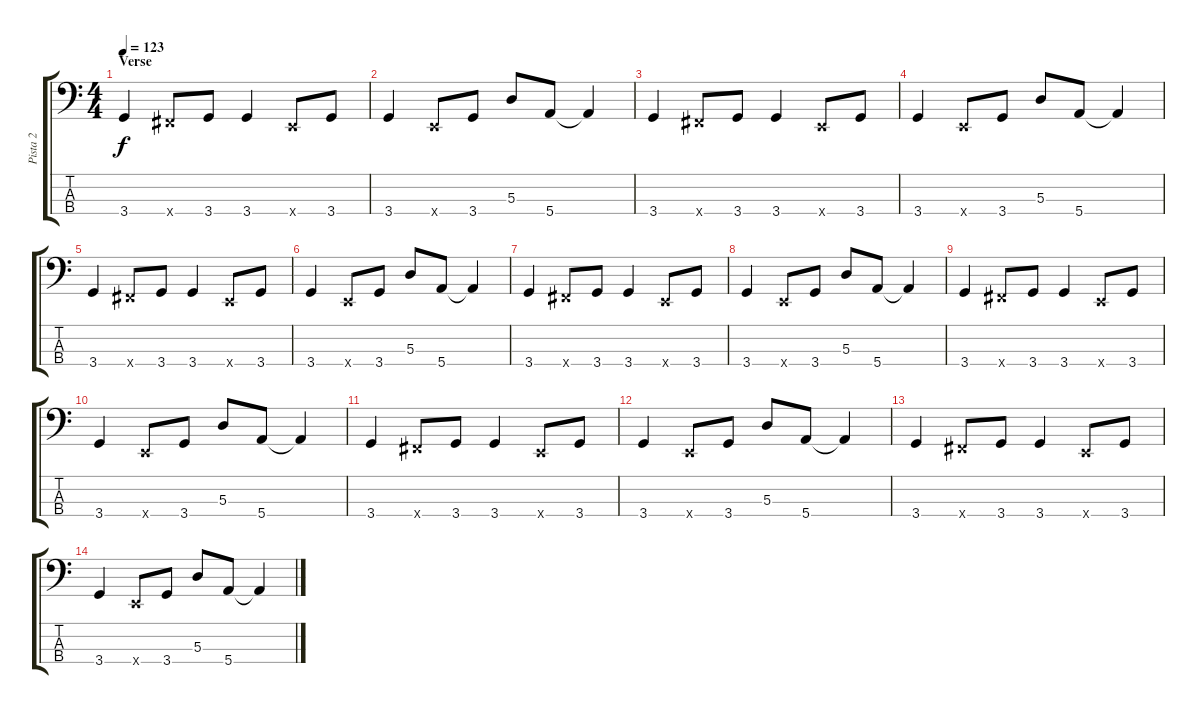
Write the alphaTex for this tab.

\track ("Pista 2" "Pista 2") {instrument electricbasspick}
\staff {score tabs}
\tuning (G2 D2 A1 E1) {hide}
\ts (4 4)
\section ("" "Verse")
\tempo 123
\clef f4
\ks c
3.4.4{dy f} 2.4{x}.8 3.4.8 3.4.4 0.4{x}.8 3.4.8 |
3.4.4 0.4{x}.8 3.4.8 5.3.8 5.4.8 5.4{t}.4 |
3.4.4 2.4{x}.8 3.4.8 3.4.4 0.4{x}.8 3.4.8 |
3.4.4 0.4{x}.8 3.4.8 5.3.8 5.4.8 5.4{t}.4 |
3.4.4 2.4{x}.8 3.4.8 3.4.4 0.4{x}.8 3.4.8 |
3.4.4 0.4{x}.8 3.4.8 5.3.8 5.4.8 5.4{t}.4 |
3.4.4 2.4{x}.8 3.4.8 3.4.4 0.4{x}.8 3.4.8 |
3.4.4 0.4{x}.8 3.4.8 5.3.8 5.4.8 5.4{t}.4 |
3.4.4 2.4{x}.8 3.4.8 3.4.4 0.4{x}.8 3.4.8 |
3.4.4 0.4{x}.8 3.4.8 5.3.8 5.4.8 5.4{t}.4 |
3.4.4 2.4{x}.8 3.4.8 3.4.4 0.4{x}.8 3.4.8 |
3.4.4 0.4{x}.8 3.4.8 5.3.8 5.4.8 5.4{t}.4 |
3.4.4 2.4{x}.8 3.4.8 3.4.4 0.4{x}.8 3.4.8 |
3.4.4 0.4{x}.8 3.4.8 5.3.8 5.4.8 5.4{t}.4
